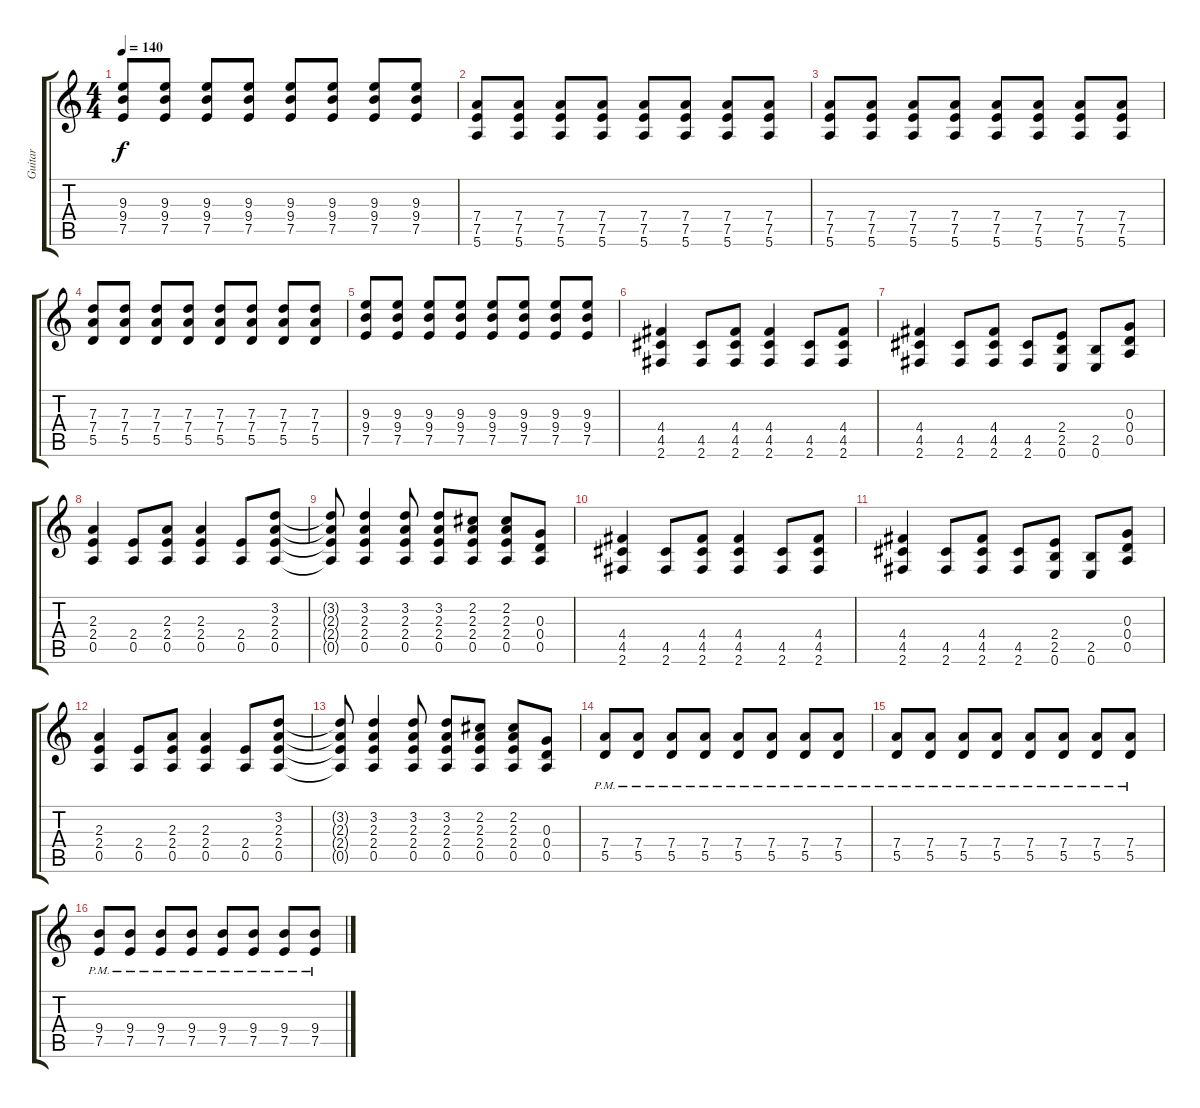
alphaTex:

\track ("Guitar" "Guitar") {instrument distortionguitar}
\staff {score tabs}
\tuning (E4 B3 G3 D3 A2 E2) {hide}
\ts (4 4)
\tempo 140
\clef g2
\ks c
(9.3 9.4 7.5).8{dy f} (9.3 9.4 7.5).8 (9.3 9.4 7.5).8 (9.3 9.4 7.5).8 (9.3 9.4 7.5).8 (9.3 9.4 7.5).8 (9.3 9.4 7.5).8 (9.3 9.4 7.5).8 |
(7.4 7.5 5.6).8 (7.4 7.5 5.6).8 (7.4 7.5 5.6).8 (7.4 7.5 5.6).8 (7.4 7.5 5.6).8 (7.4 7.5 5.6).8 (7.4 7.5 5.6).8 (7.4 7.5 5.6).8 |
(7.4 7.5 5.6).8 (7.4 7.5 5.6).8 (7.4 7.5 5.6).8 (7.4 7.5 5.6).8 (7.4 7.5 5.6).8 (7.4 7.5 5.6).8 (7.4 7.5 5.6).8 (7.4 7.5 5.6).8 |
(7.3 7.4 5.5).8 (7.3 7.4 5.5).8 (7.3 7.4 5.5).8 (7.3 7.4 5.5).8 (7.3 7.4 5.5).8 (7.3 7.4 5.5).8 (7.3 7.4 5.5).8 (7.3 7.4 5.5).8 |
(9.3 9.4 7.5).8 (9.3 9.4 7.5).8 (9.3 9.4 7.5).8 (9.3 9.4 7.5).8 (9.3 9.4 7.5).8 (9.3 9.4 7.5).8 (9.3 9.4 7.5).8 (9.3 9.4 7.5).8 |
(4.4 4.5 2.6).4 (4.5 2.6).8 (4.4 4.5 2.6).8 (4.4 4.5 2.6).4 (4.5 2.6).8 (4.4 4.5 2.6).8 |
(4.4 4.5 2.6).4 (4.5 2.6).8 (4.4 4.5 2.6).8 (4.5 2.6).8 (2.4 2.5 0.6).8 (2.5 0.6).8 (0.3 0.4 0.5).8 |
(2.3 2.4 0.5).4 (2.4 0.5).8 (2.3 2.4 0.5).8 (2.3 2.4 0.5).4 (2.4 0.5).8 (3.2 2.3 2.4 0.5).8 |
(3.2{t} 2.3{t} 2.4{t} 0.5{t}).8 (3.2 2.3 2.4 0.5).4 (3.2 2.3 2.4 0.5).8 (3.2 2.3 2.4 0.5).8 (2.2 2.3 2.4 0.5).8 (2.2 2.3 2.4 0.5).8 (0.3 0.4 0.5).8 |
(4.4 4.5 2.6).4 (4.5 2.6).8 (4.4 4.5 2.6).8 (4.4 4.5 2.6).4 (4.5 2.6).8 (4.4 4.5 2.6).8 |
(4.4 4.5 2.6).4 (4.5 2.6).8 (4.4 4.5 2.6).8 (4.5 2.6).8 (2.4 2.5 0.6).8 (2.5 0.6).8 (0.3 0.4 0.5).8 |
(2.3 2.4 0.5).4 (2.4 0.5).8 (2.3 2.4 0.5).8 (2.3 2.4 0.5).4 (2.4 0.5).8 (3.2 2.3 2.4 0.5).8 |
(3.2{t} 2.3{t} 2.4{t} 0.5{t}).8 (3.2 2.3 2.4 0.5).4 (3.2 2.3 2.4 0.5).8 (3.2 2.3 2.4 0.5).8 (2.2 2.3 2.4 0.5).8 (2.2 2.3 2.4 0.5).8 (0.3 0.4 0.5).8 |
(7.4{pm} 5.5{pm}).8 (7.4{pm} 5.5{pm}).8 (7.4{pm} 5.5{pm}).8 (7.4{pm} 5.5{pm}).8 (7.4{pm} 5.5{pm}).8 (7.4{pm} 5.5{pm}).8 (7.4{pm} 5.5{pm}).8 (7.4{pm} 5.5{pm}).8 |
(7.4{pm} 5.5{pm}).8 (7.4{pm} 5.5{pm}).8 (7.4{pm} 5.5{pm}).8 (7.4{pm} 5.5{pm}).8 (7.4{pm} 5.5{pm}).8 (7.4{pm} 5.5{pm}).8 (7.4{pm} 5.5{pm}).8 (7.4{pm} 5.5{pm}).8 |
(9.4{pm} 7.5{pm}).8 (9.4{pm} 7.5{pm}).8 (9.4{pm} 7.5{pm}).8 (9.4{pm} 7.5{pm}).8 (9.4{pm} 7.5{pm}).8 (9.4{pm} 7.5{pm}).8 (9.4{pm} 7.5{pm}).8 (9.4{pm} 7.5{pm}).8
